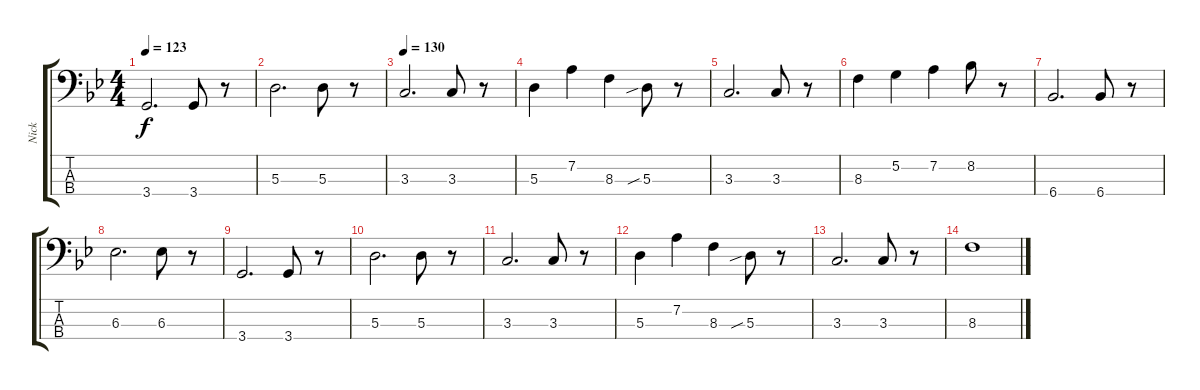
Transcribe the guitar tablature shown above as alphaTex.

\track ("Nick" "Nick") {instrument electricbassfinger}
\staff {score tabs}
\tuning (G2 D2 A1 E1) {hide}
\ts (4 4)
\tempo 123
\clef f4
\ks bb
3.4.2{d dy f} 3.4.8 r.8 |
5.3.2{d} 5.3.8 r.8 |
\tempo 130
3.3.2{d} 3.3.8 r.8 |
5.3.4 7.2.4 8.3.4 5.3{sib}.8 r.8 |
3.3.2{d} 3.3.8 r.8 |
8.3.4 5.2.4 7.2.4 8.2.8 r.8 |
6.4.2{d} 6.4.8 r.8 |
6.3.2{d} 6.3.8 r.8 |
3.4.2{d} 3.4.8 r.8 |
5.3.2{d} 5.3.8 r.8 |
3.3.2{d} 3.3.8 r.8 |
5.3.4 7.2.4 8.3.4 5.3{sib}.8 r.8 |
3.3.2{d} 3.3.8 r.8 |
8.3.1
